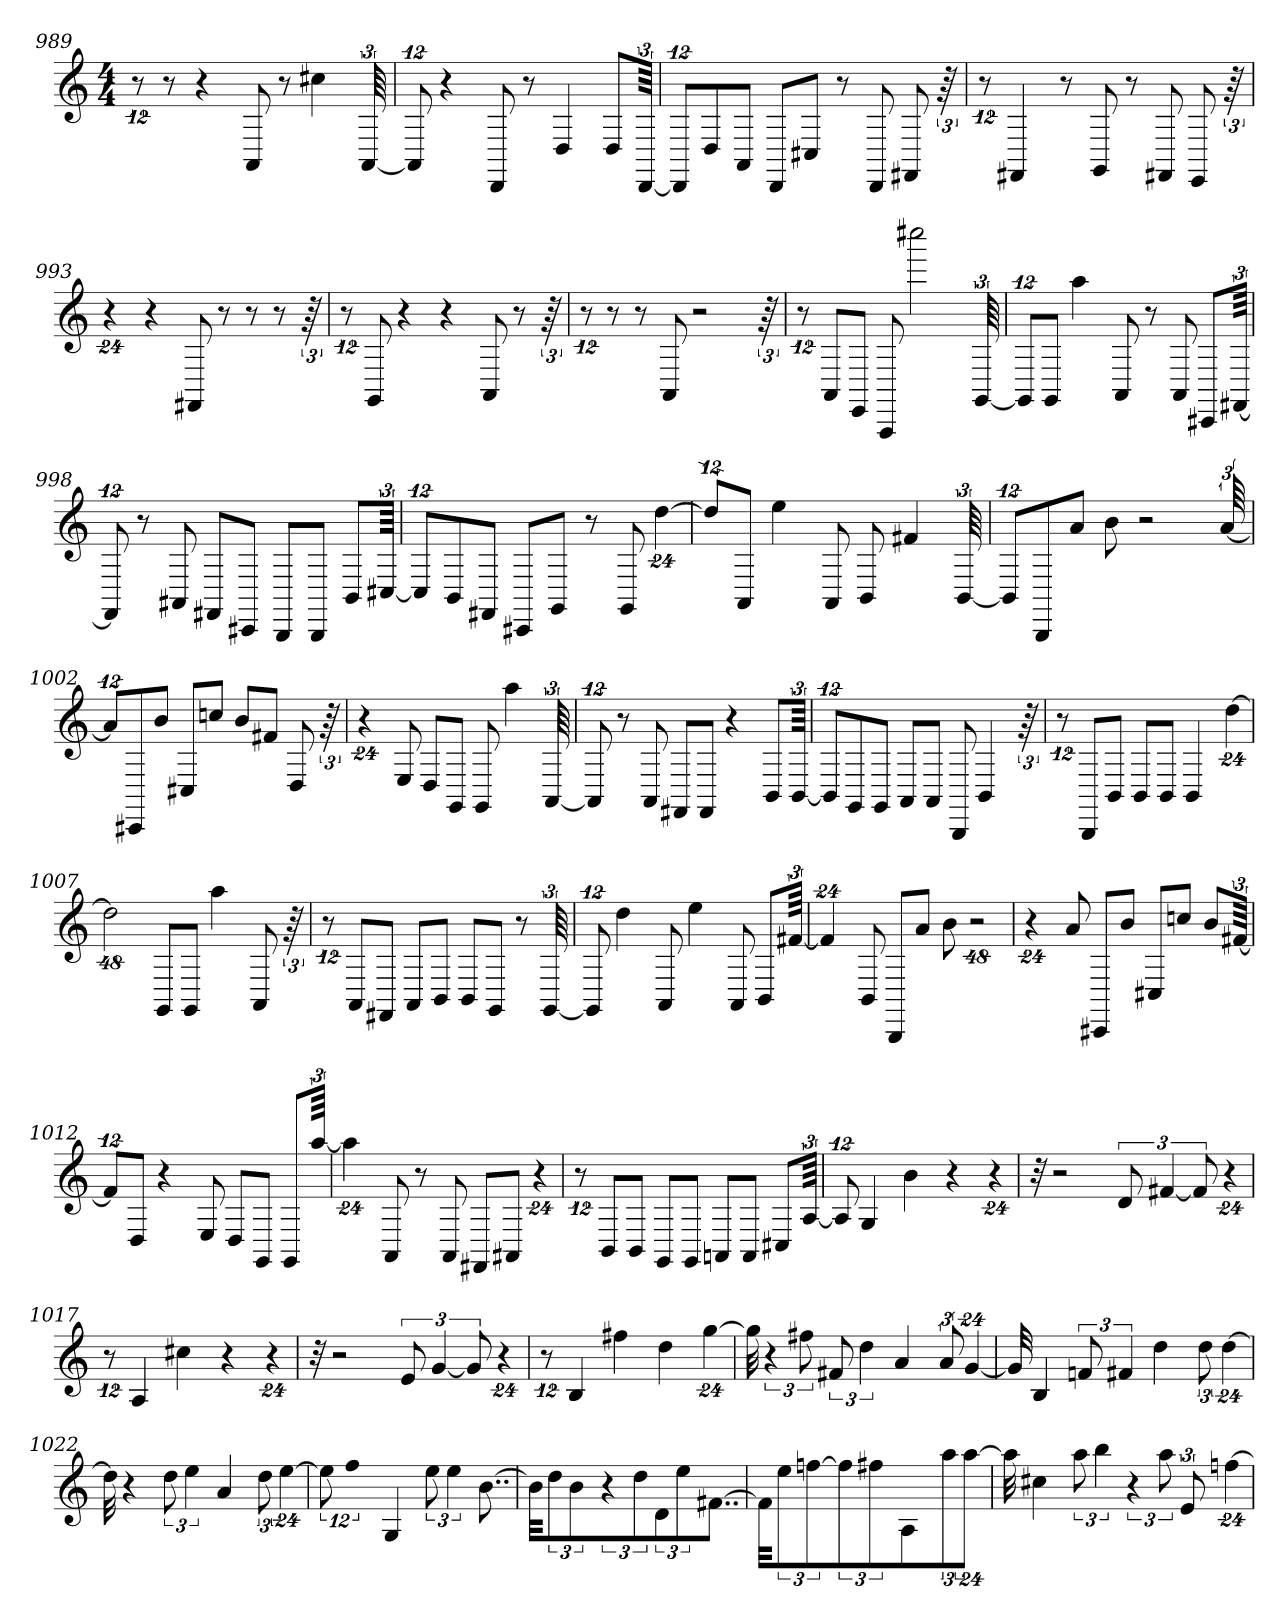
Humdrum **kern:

**kern
*part1
*staff1
*clefG2
*M4/4
=989
96%11r
8r
4r
8AA
8r
4cc#X
[96AA
=990
96%11AA]
4r
8DD
8r
4D
8D/L
[96DD/Jkkk
=991
96%11DD/L]
8D/
8AA/J
8DD/L
8C#X/J
8r
8DD
8FF#X
96r
=992
96%11r
4FF#X
8r
8GG
8r
8FF#X
8EE
96r
=993
96%23r
4r
8FF#X
8r
8r
8r
96r
=994
96%11r
8GG
4r
4r
8AA
8r
96r
=995
96%11r
8r
8r
8AA
2r
96r
=996
96%11r
8AA/L
8EE/J
8AAA
2cccc#X
[96GG
=997
96%11GG/L]
8GG/J
4aa
8AA
8r
8AA
8CC#X/L
[96FF#X/Jkkk
=998
96%11FF#]
8r
8AA#X
8FF#X/L
8CC#X/J
8BBB/L
8BBB/J
8BB/L
[96C#X/Jkkk
=999
96%11C#/L]
8BB/
8FF#X/J
8CC#X/L
8GG/J
8r
8GG
[96%13dd
=1000
96%11dd/L]
8AA/J
4ee
8AA
8BB
4f#X
[96BB
=1001
96%11BB/L]
8BBB/
8a/J
8b
2r
[96a
=1002
96%11a/L]
8CC#X/
8b/J
8C#X/L
8ccn/J
8b/L
8f#X/J
8D
96r
=1003
96%23r
8E
8D/L
8GG/J
8GG
4aa
[96AA
=1004
96%11AA]
8r
8AA
8FF#X/L
8FF#/J
4r
8BB/L
[96BB/Jkkk
=1005
96%11BB/L]
8GG/
8GG/J
8AA/L
8AA/J
8BBB
4BB
96r
=1006
96%11r
8BBB/L
8BB/J
8BB/L
8BB/J
4BB
[96%13dd
=1007
96%35dd]
8GG/L
8GG/J
4aa
8AA
96r
=1008
96%11r
8AA/L
8FF#X/J
8AA/L
8BB/J
8BB/L
8GG/J
8r
[96GG
=1009
96%11GG]
4dd
8AA
4ee
8AA
8BB/L
[96f#X/Jkkk
=1010
96%23f#]
8BB
8BBB/L
8a/J
8b
96%25r
=1011
96%23r
8a
8CC#X/L
8b/J
8C#X/L
8ccn/J
8b/L
[96f#X/Jkkk
=1012
96%11f#/L]
8D/J
4r
8E
8D/L
8GG/J
8GG/L
[96aa/Jkkk
=1013
96%23aa]
8AA
8r
8AA
8FF#X/L
8AA#X/J
96%13r
=1014
96%11r
8BB/L
8BB/J
8GG/L
8GG/J
8AAn/L
8AA/J
8C#X/L
[96A/Jkkk
=1015
96%11A]
4G
4b
4r
96%13r
=1016
32r
2r
12d
[6f#X
12f#]
96%13r
=1017
96%11r
4A
4cc#X
4r
96%13r
=1018
32r
2r
12e
[6g
12g]
96%13r
=1019
96%11r
4B
4ff#X
4dd
[96%13gg
=1020
32gg]
6r
12ff#X
12f#X
6dd
4a
12a
[96%13g
=1021
32g]
4B
12fn
6f#X
4dd
12dd
[96%13dd
=1022
32dd]
4r
12dd
6ee
4a
12dd
[96%13ee
=1023
96%11ee]
6ff
4G
12ee
6ee
[8..b
=1024
32b\KKL]
12dd\J
6b
6r
12dd
12d
6ee
[8..f#X
=1025
32f#\KKL]
12ee\J
[6ffn
12ff]
6ff#X
4A
12aa
[96%13aa
=1026
32aa]
4cc#X
12aa
6bb
6r
12aa
12e
[96%13ffn
=
*-
